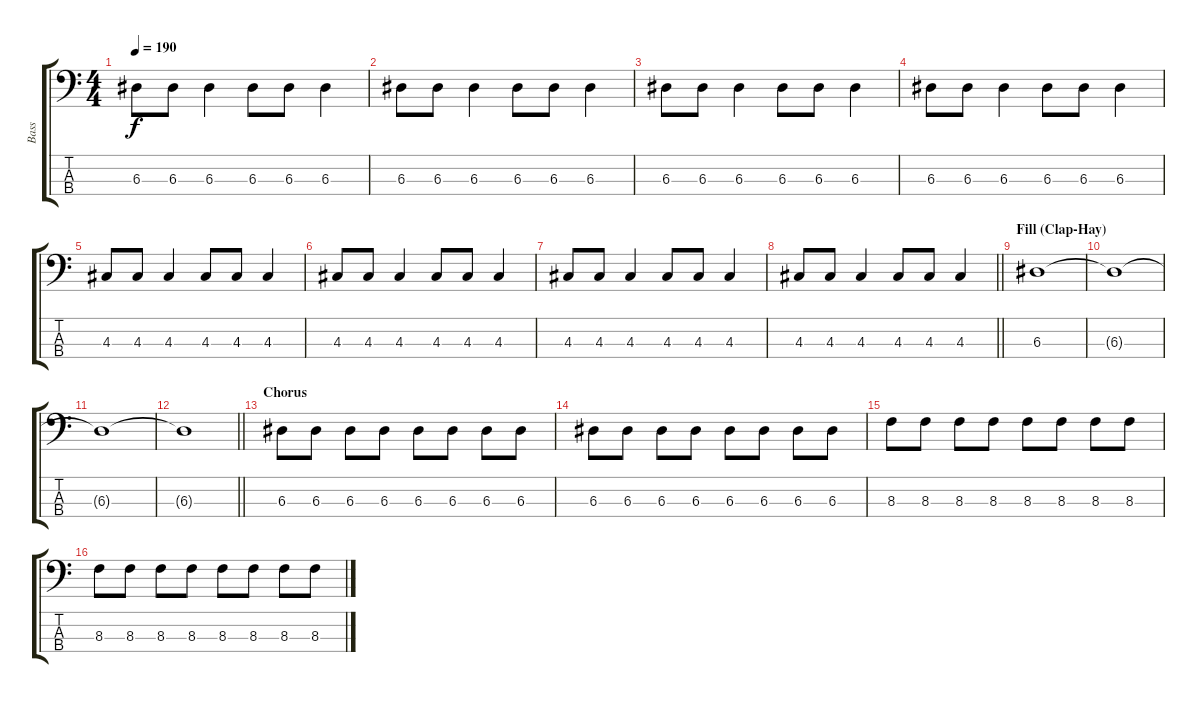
\track ("Bass" "Bass") {instrument electricbassfinger}
\staff {score tabs}
\tuning (G2 D2 A1 E1) {hide}
\ts (4 4)
\tempo 190
\clef f4
\ks c
6.3.8{dy f} 6.3.8 6.3.4 6.3.8 6.3.8 6.3.4 |
6.3.8 6.3.8 6.3.4 6.3.8 6.3.8 6.3.4 |
6.3.8 6.3.8 6.3.4 6.3.8 6.3.8 6.3.4 |
6.3.8 6.3.8 6.3.4 6.3.8 6.3.8 6.3.4 |
4.3.8 4.3.8 4.3.4 4.3.8 4.3.8 4.3.4 |
4.3.8 4.3.8 4.3.4 4.3.8 4.3.8 4.3.4 |
4.3.8 4.3.8 4.3.4 4.3.8 4.3.8 4.3.4 |
\barLineRight lightlight
4.3.8 4.3.8 4.3.4 4.3.8 4.3.8 4.3.4 |
\section ("" "Fill (Clap-Hay)")
6.3.1 |
6.3{t}.1 |
6.3{t}.1 |
\barLineRight lightlight
6.3{t}.1 |
\section ("" "Chorus")
6.3.8 6.3.8 6.3.8 6.3.8 6.3.8 6.3.8 6.3.8 6.3.8 |
6.3.8 6.3.8 6.3.8 6.3.8 6.3.8 6.3.8 6.3.8 6.3.8 |
8.3.8 8.3.8 8.3.8 8.3.8 8.3.8 8.3.8 8.3.8 8.3.8 |
8.3.8 8.3.8 8.3.8 8.3.8 8.3.8 8.3.8 8.3.8 8.3.8
